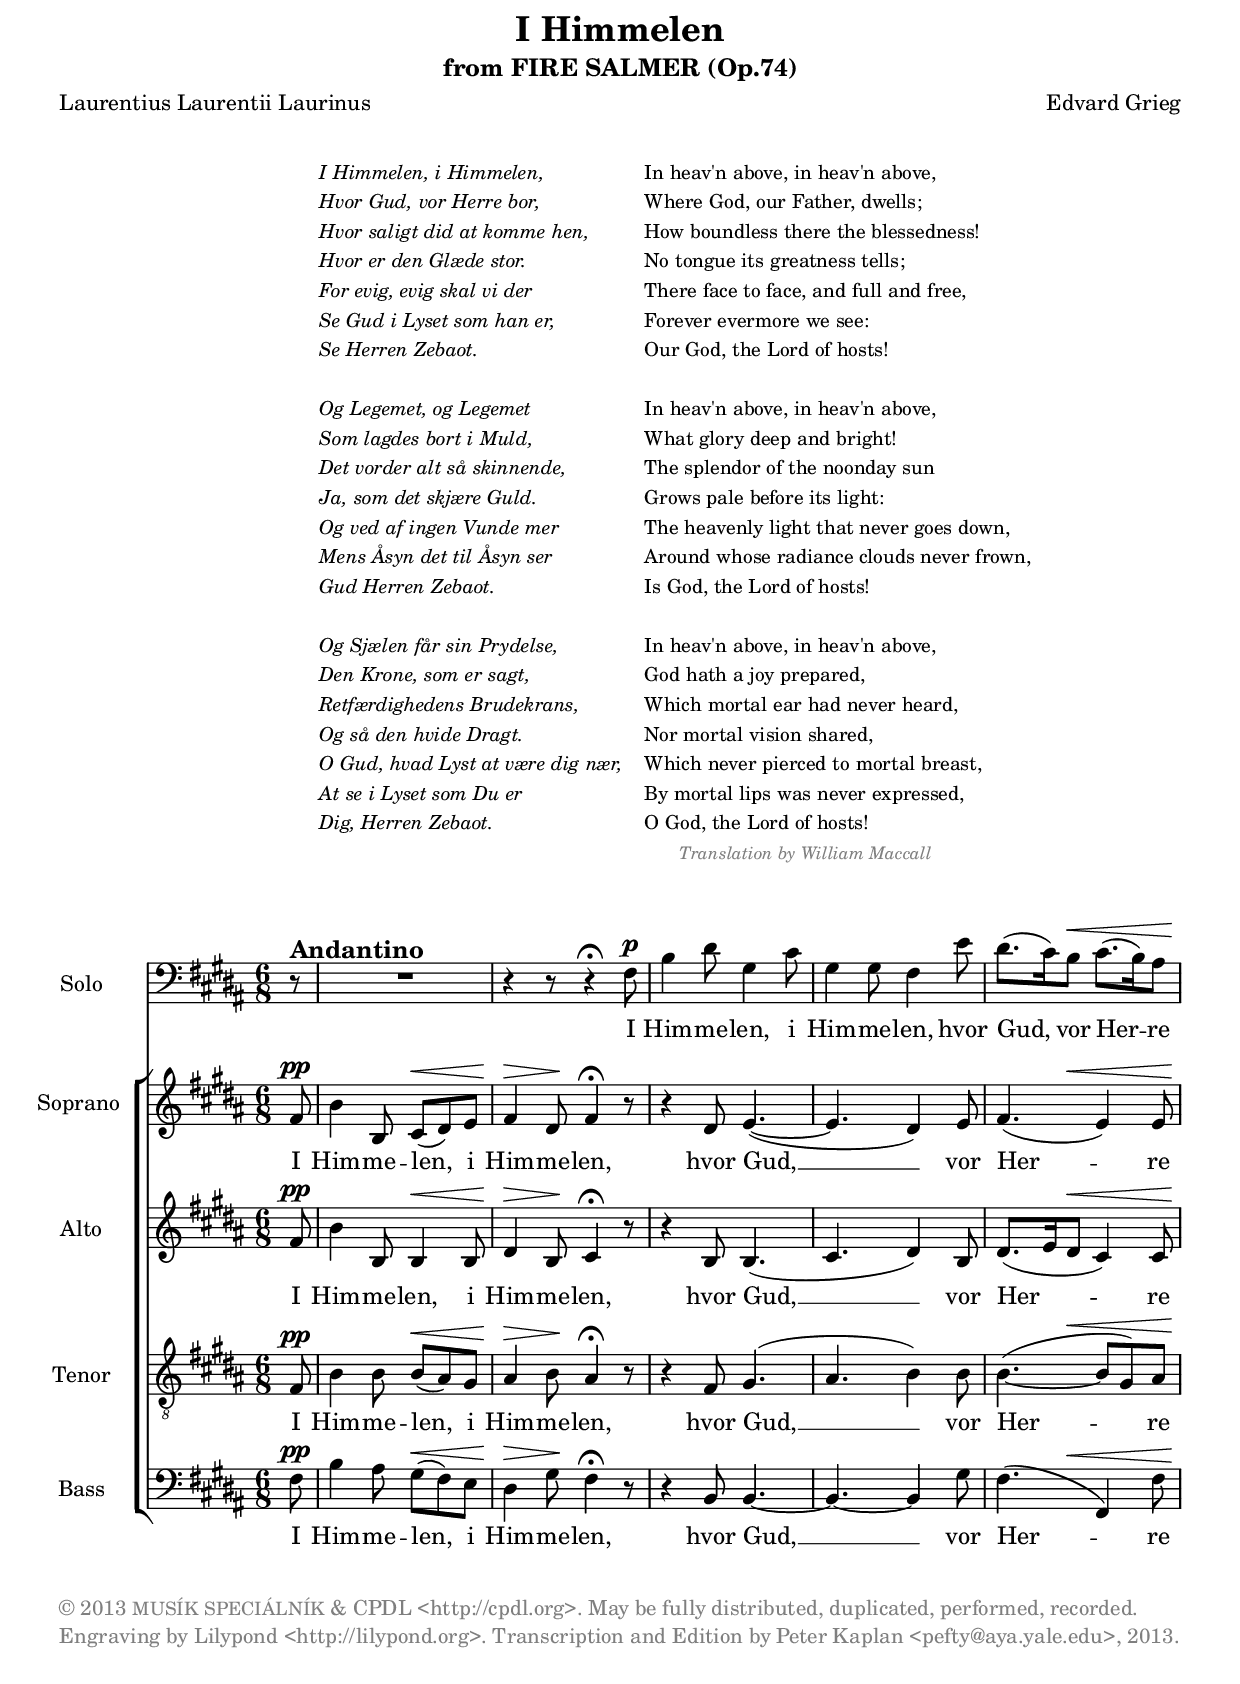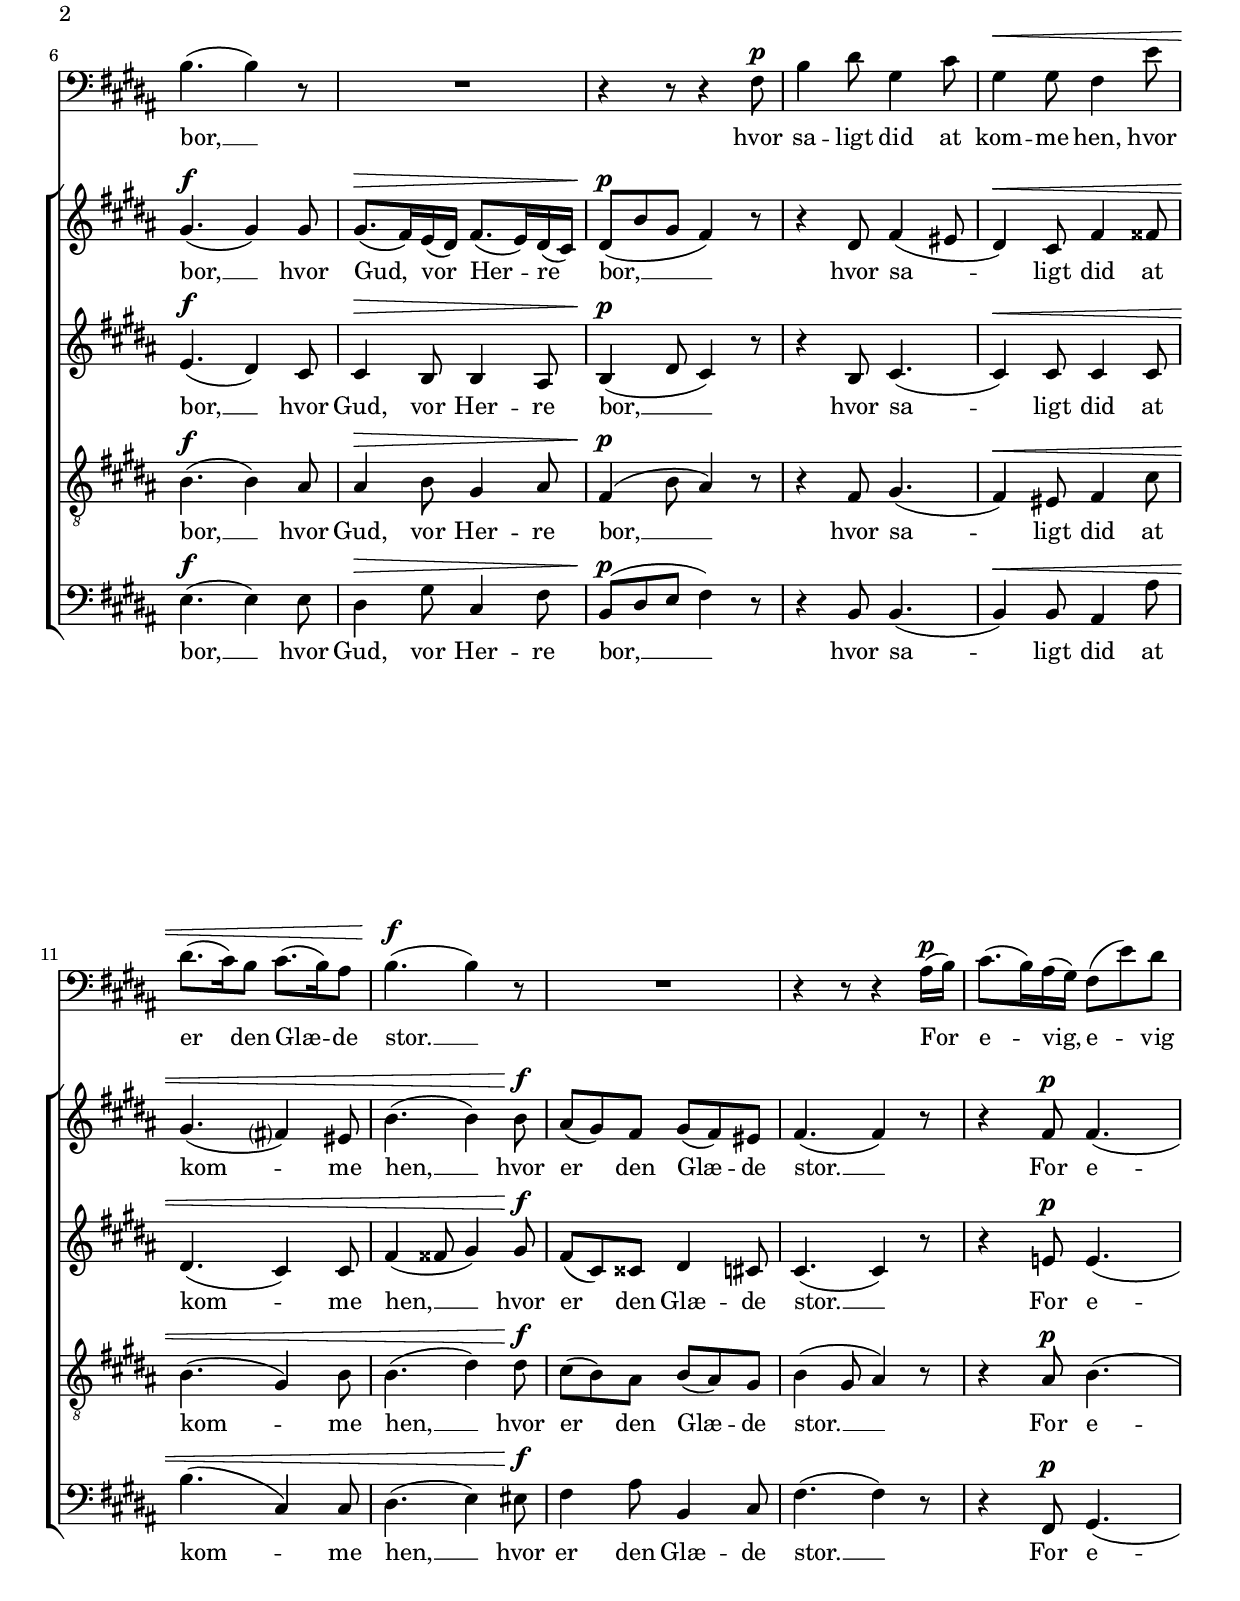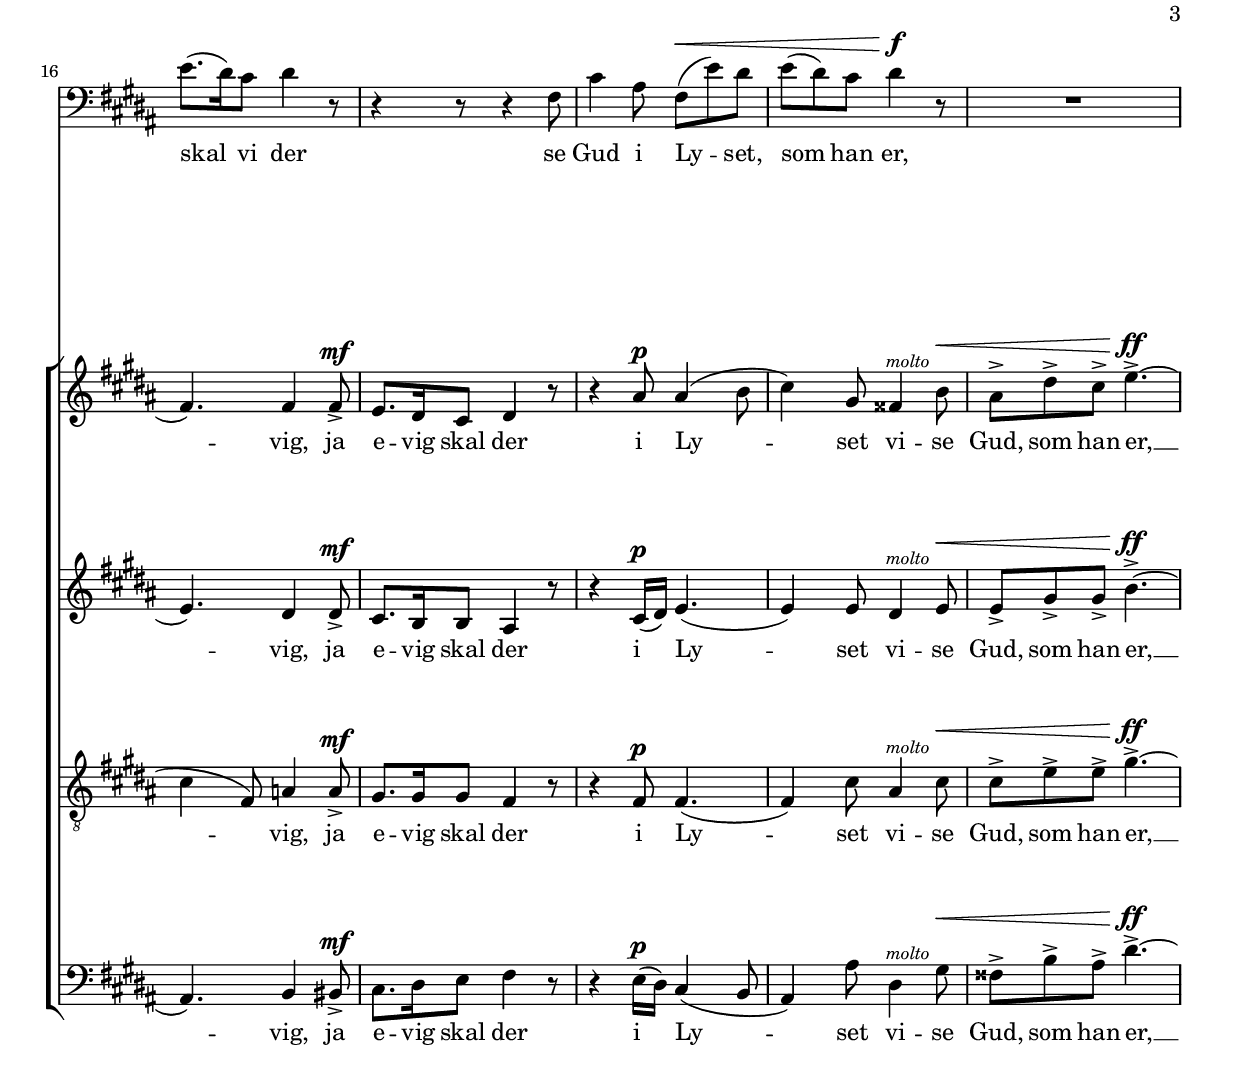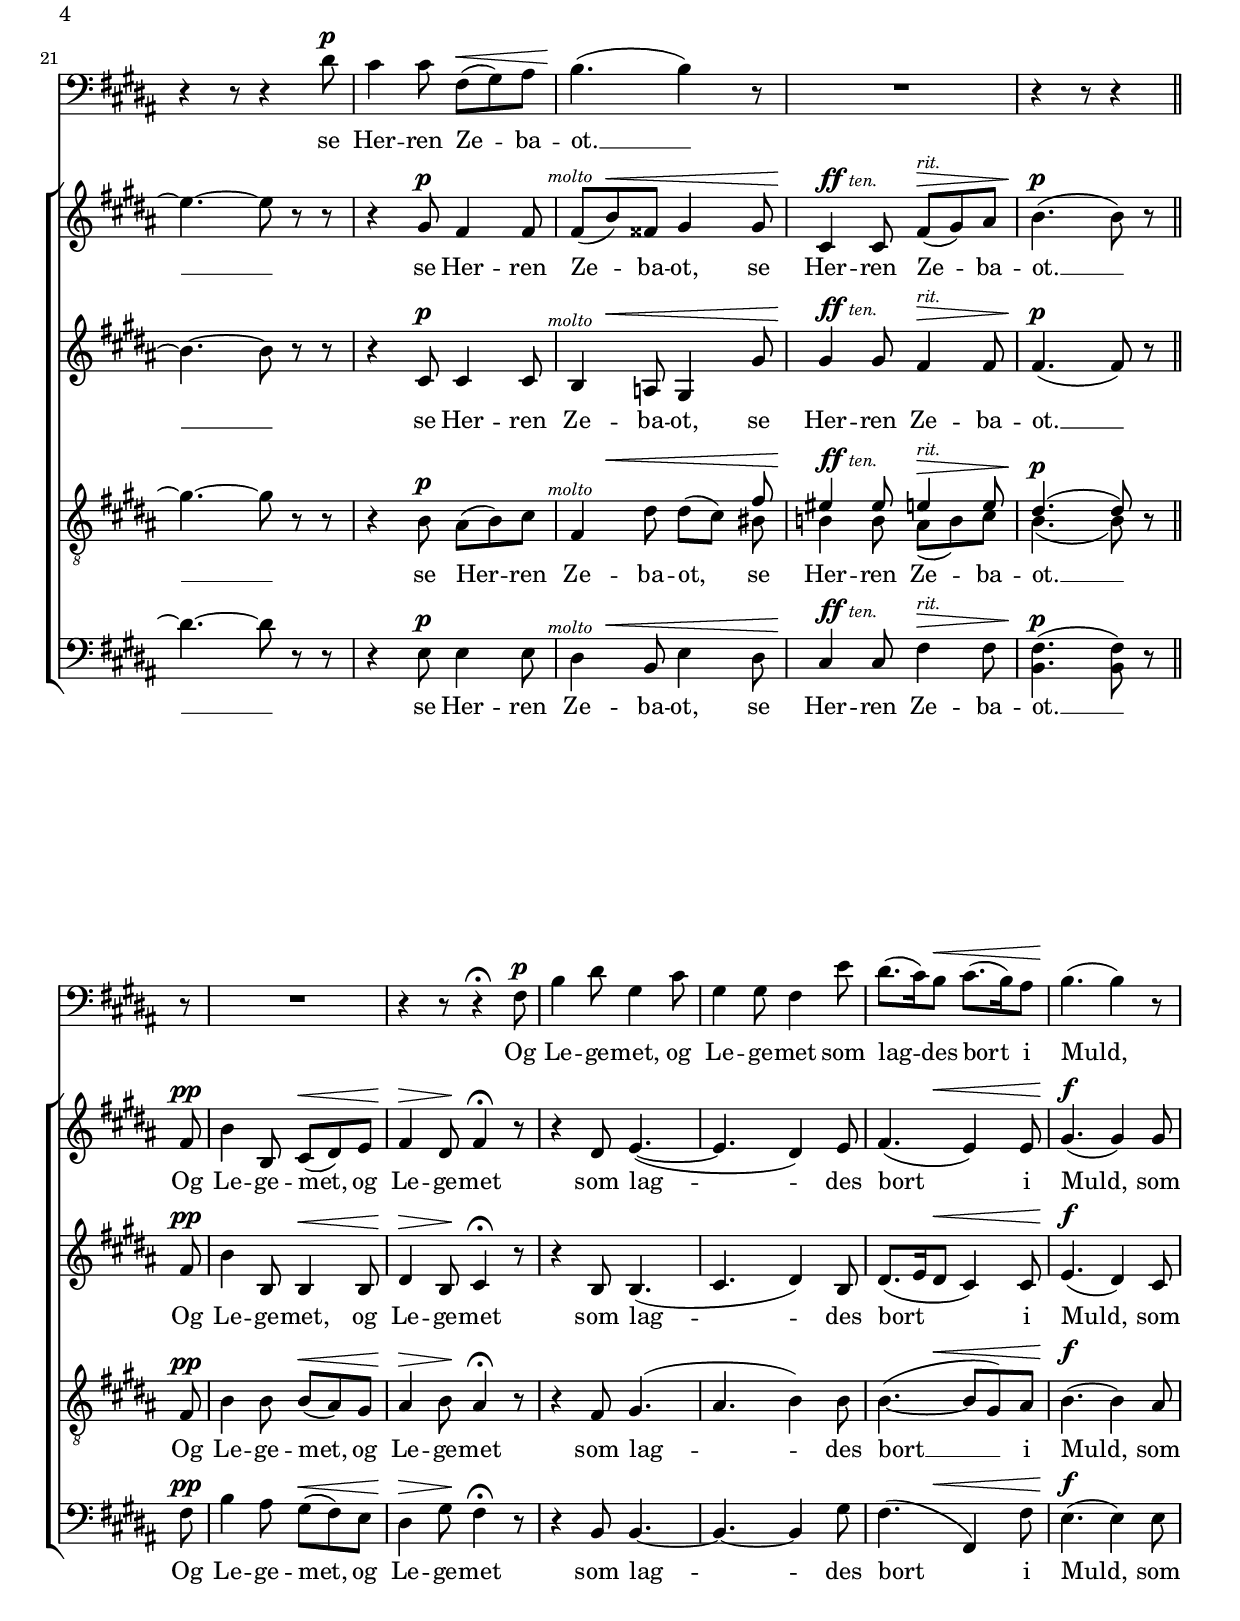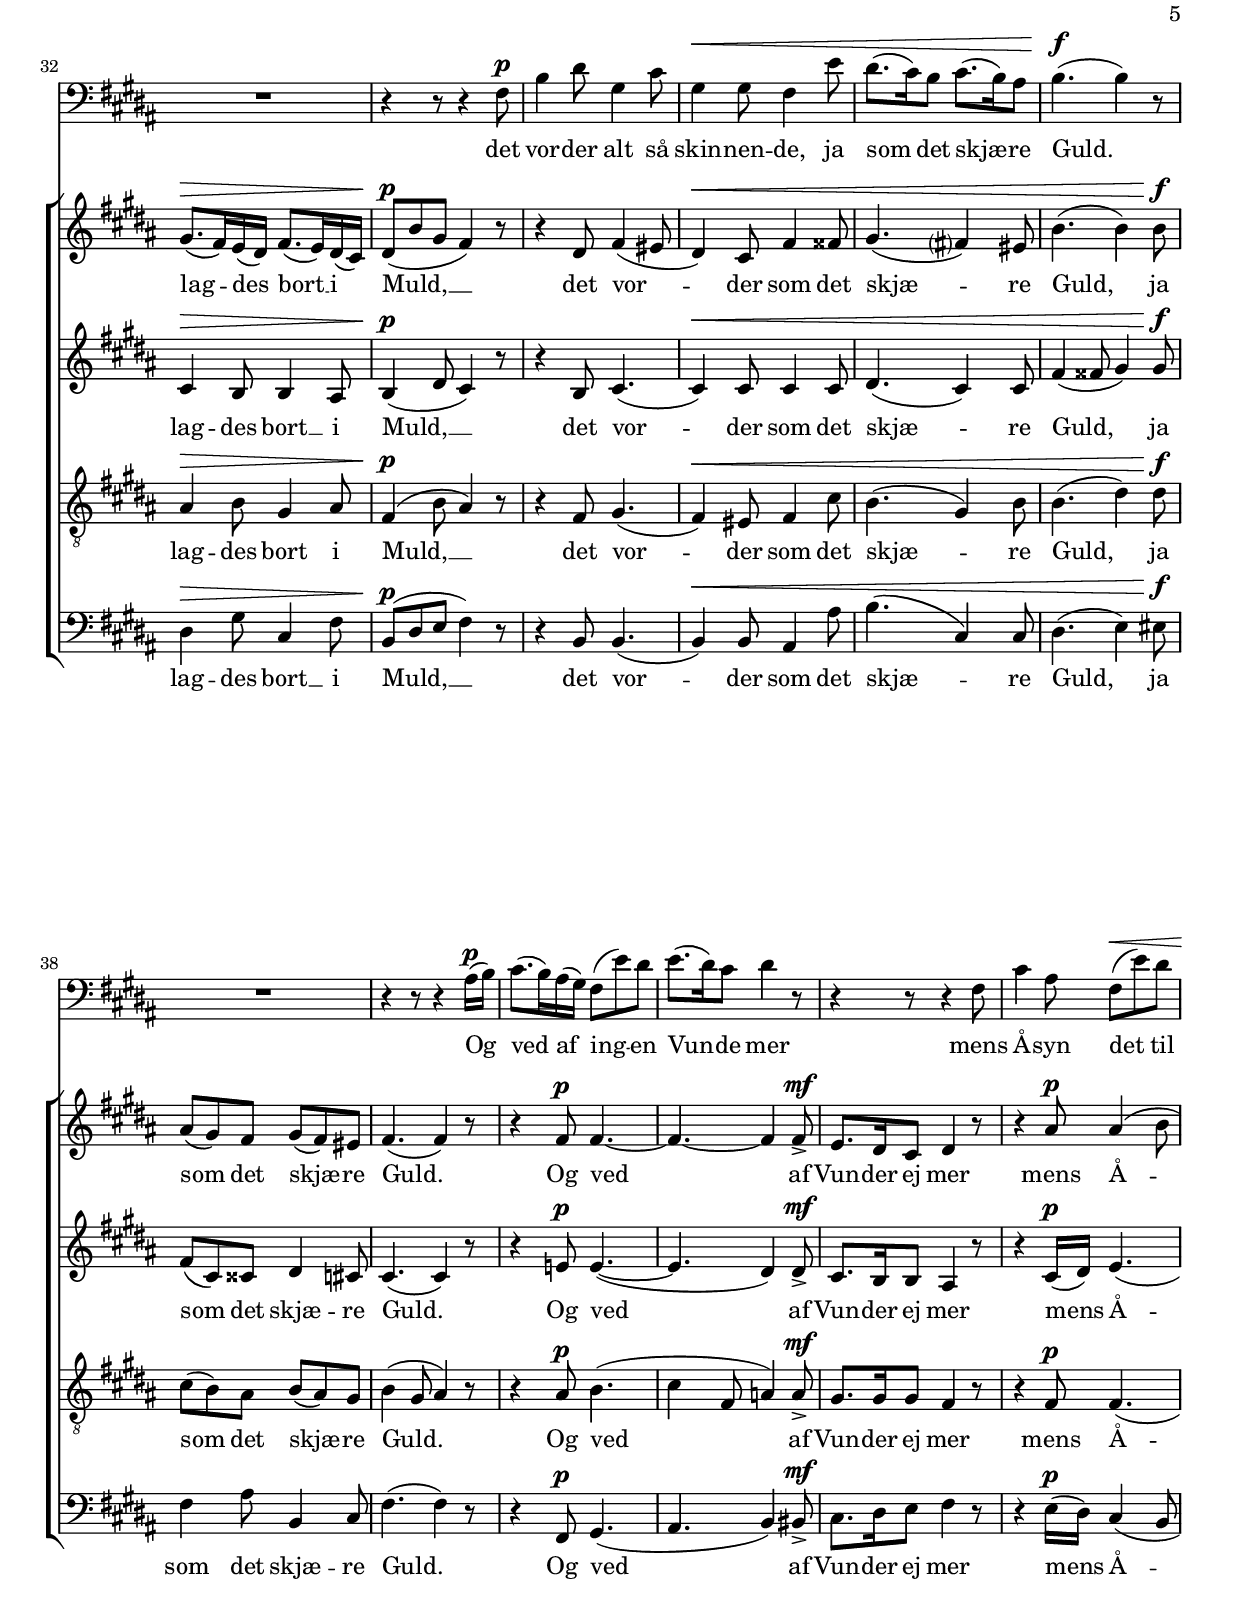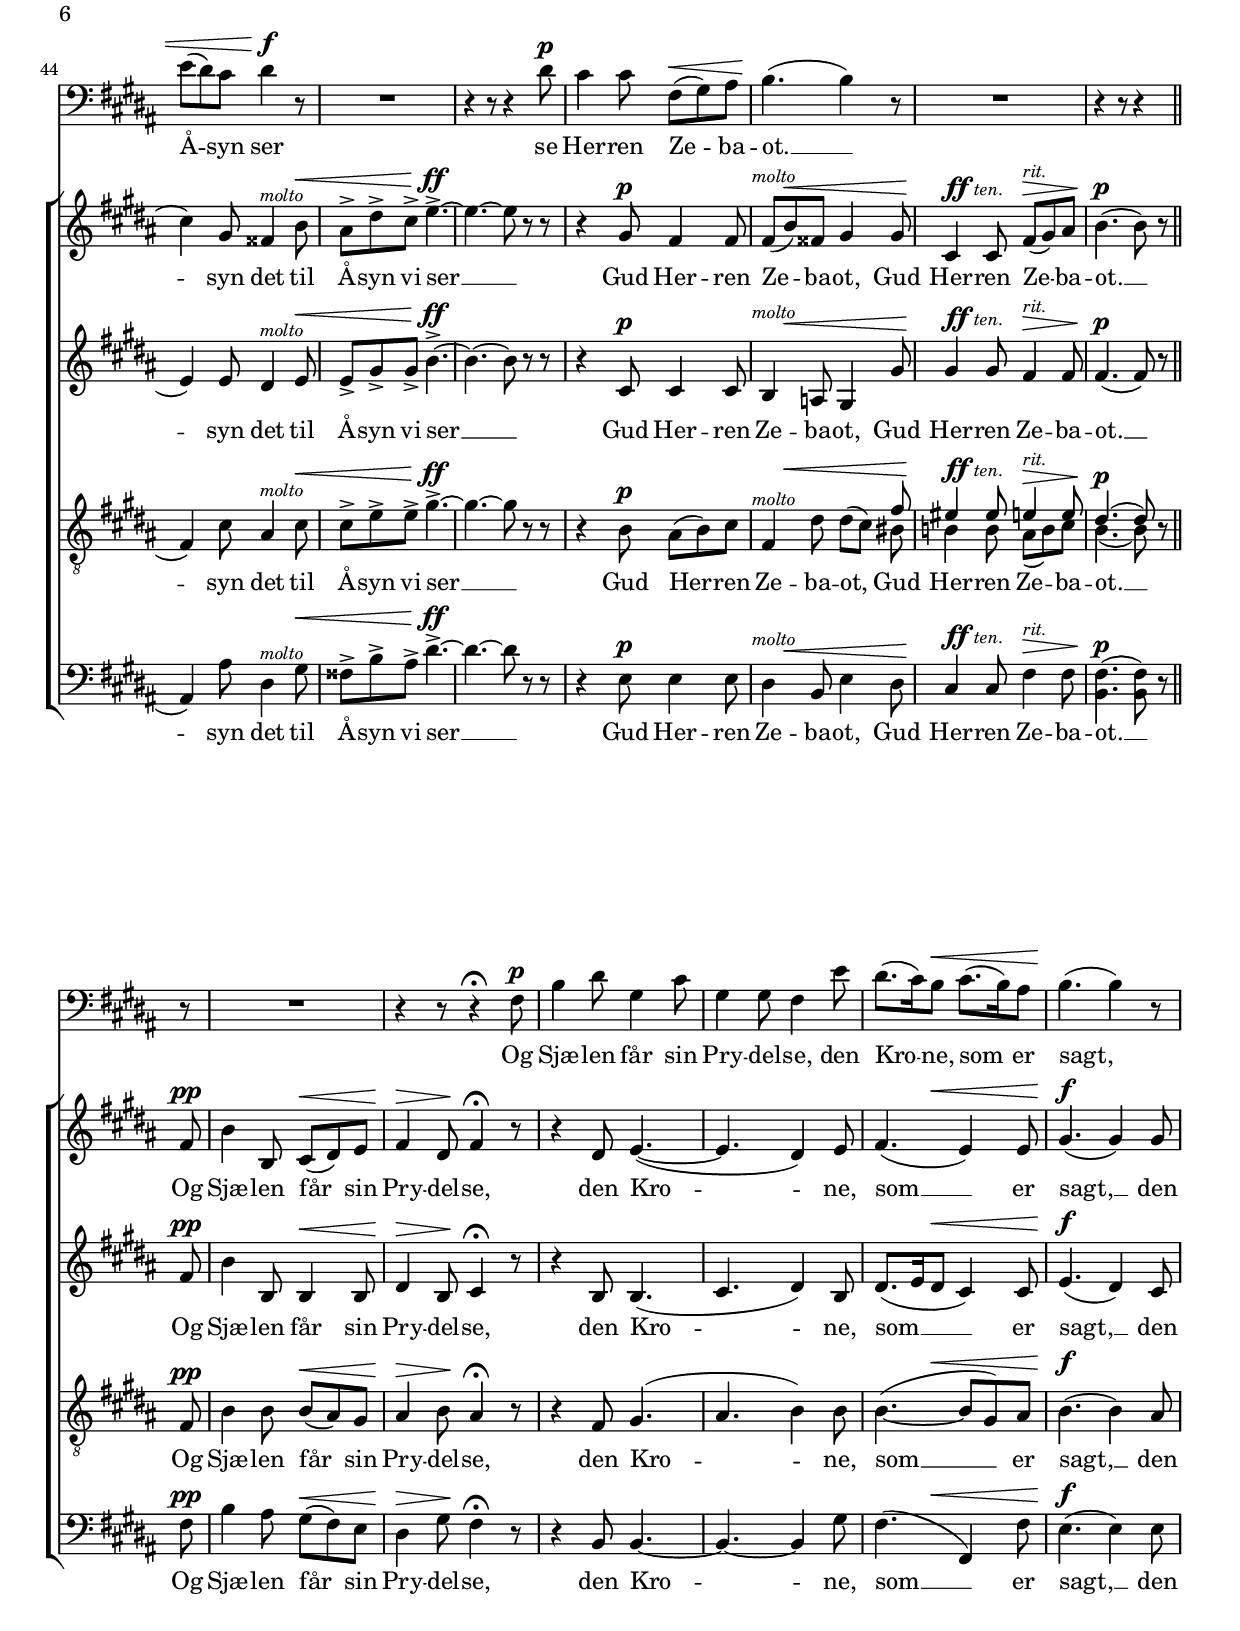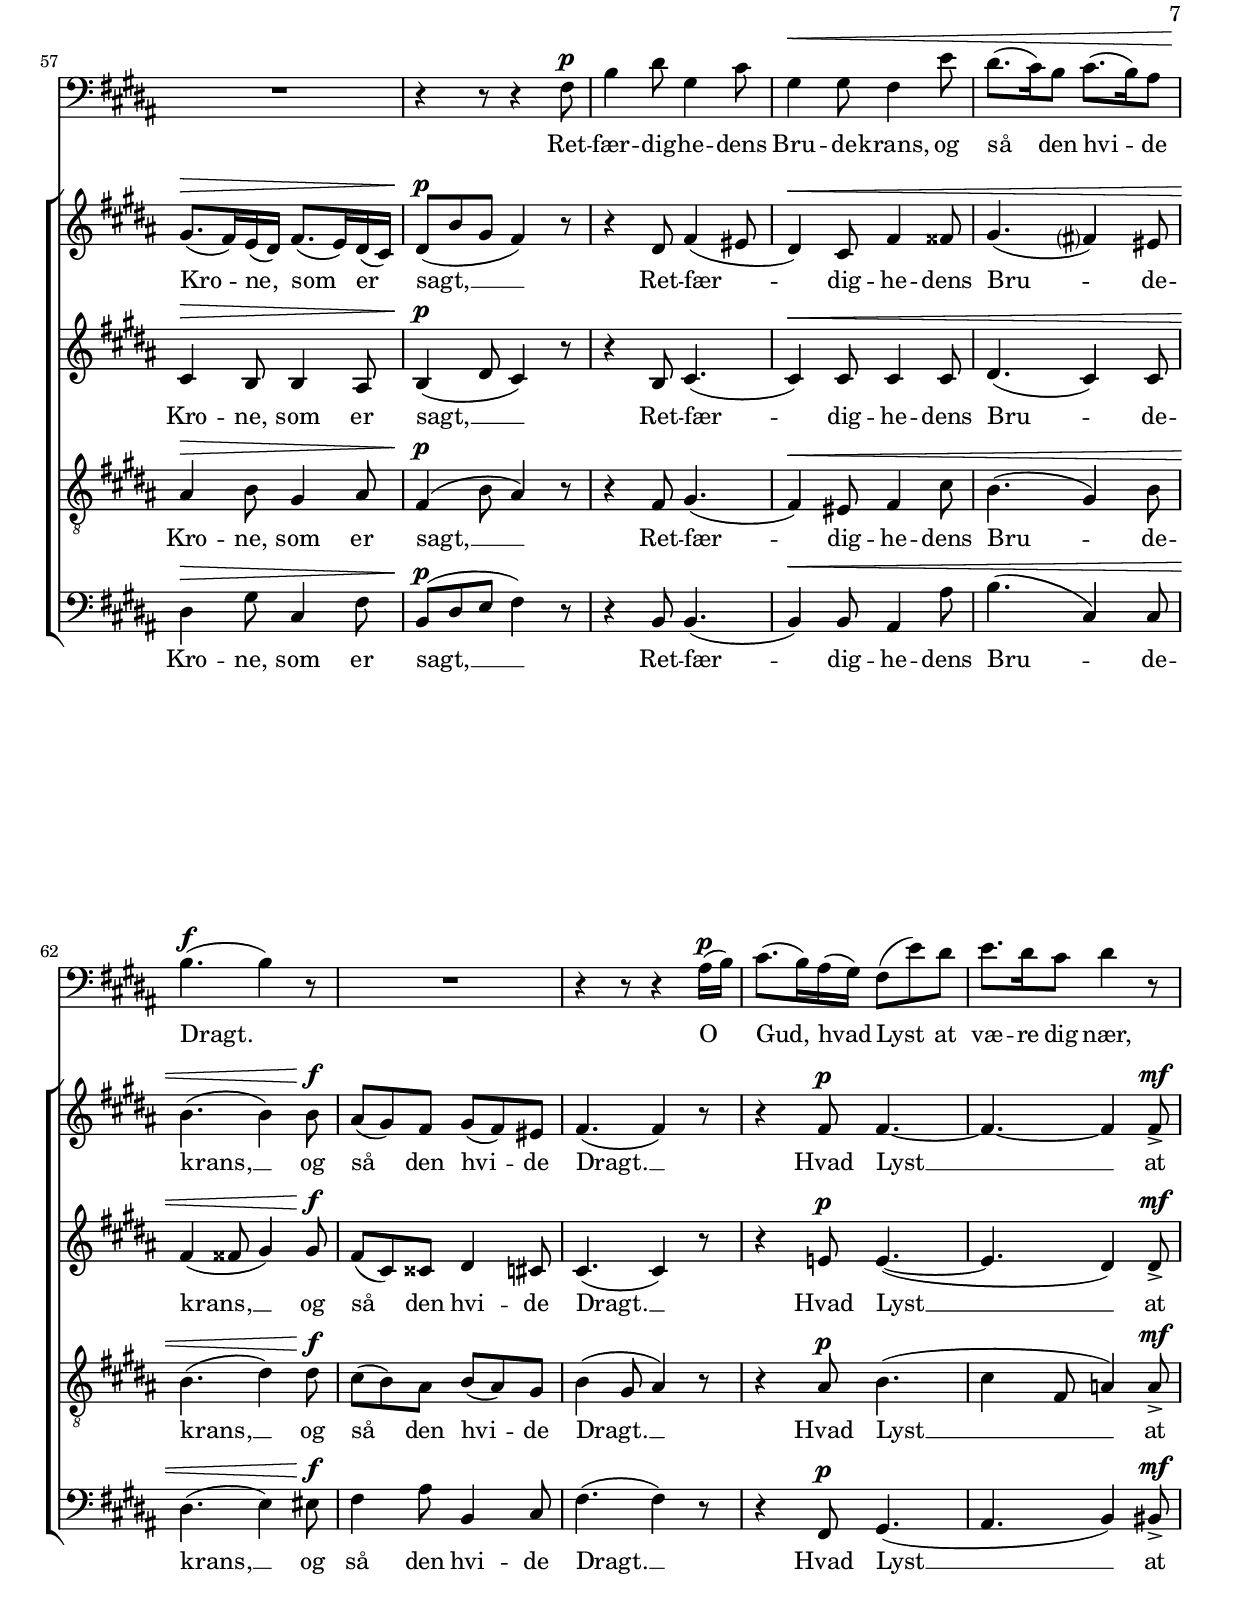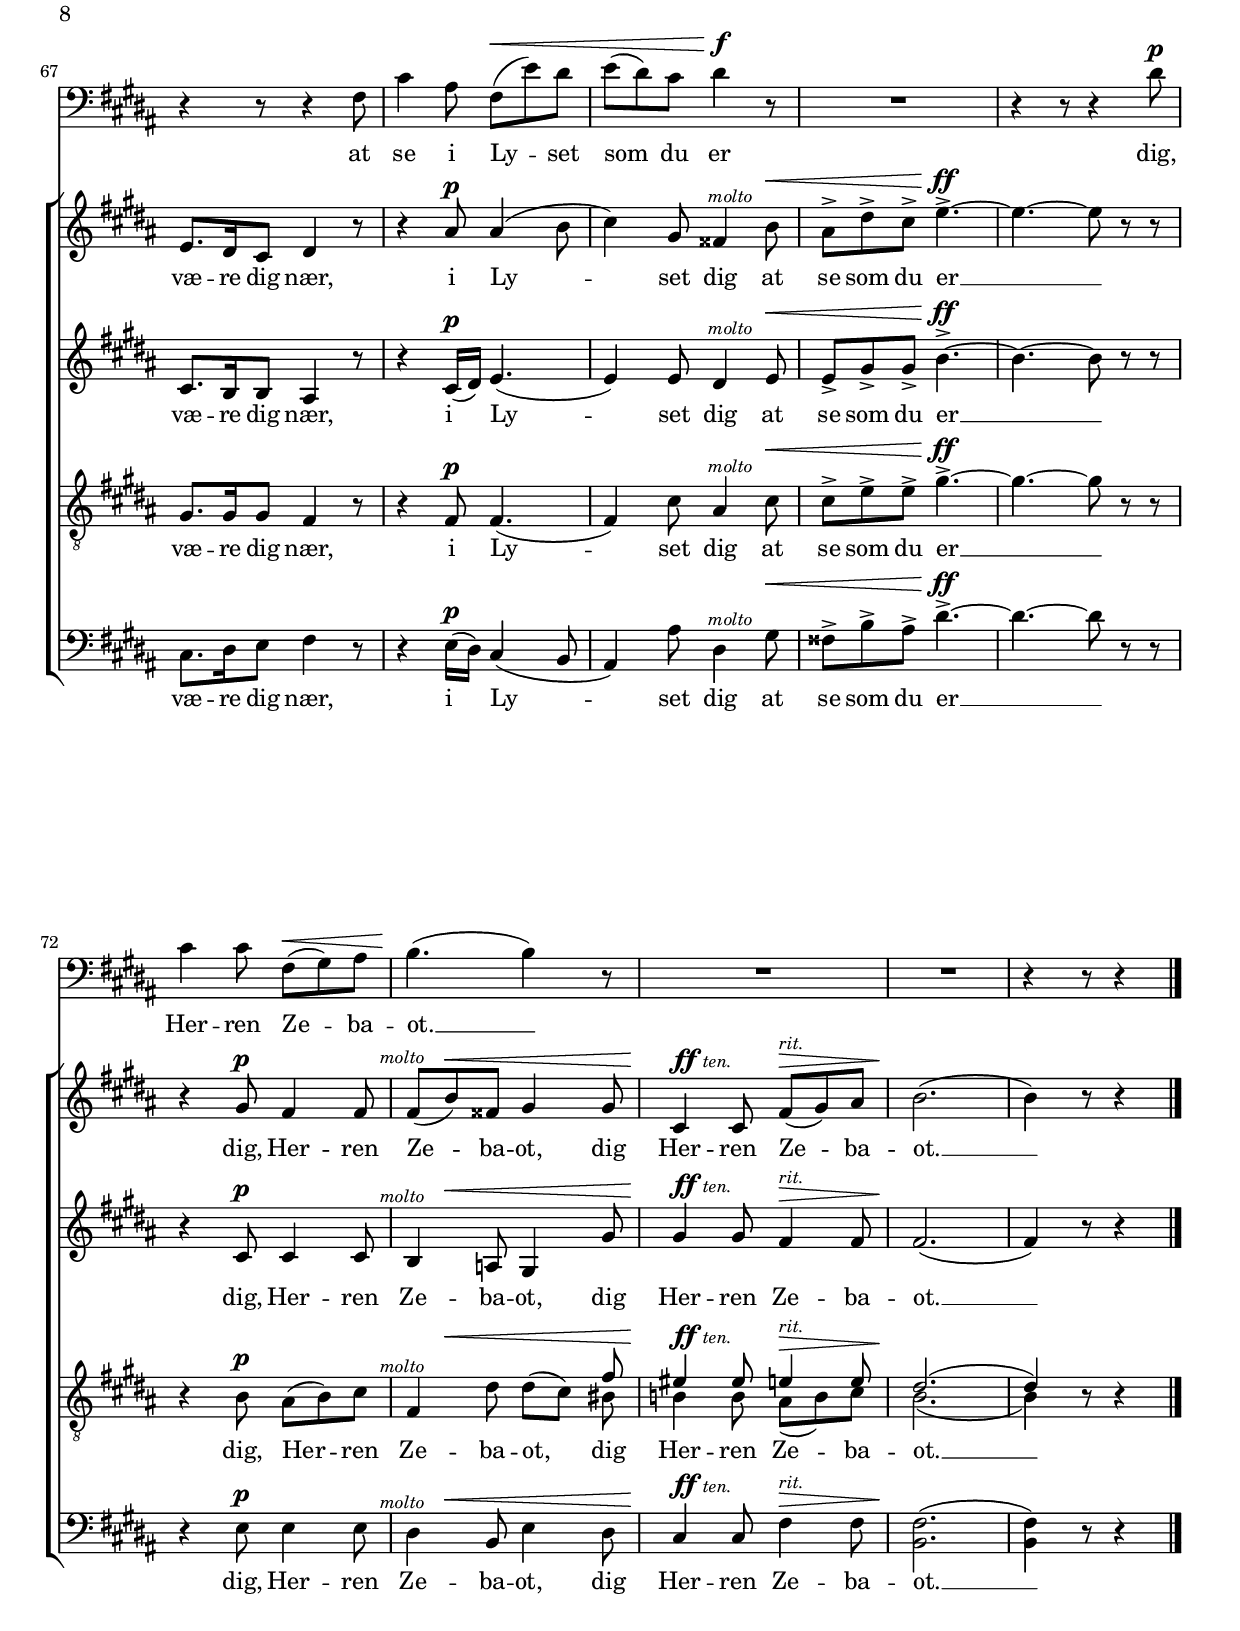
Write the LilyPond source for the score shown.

     \version "2.10.10"

  phrasingSlurDashed = {
    \override PhrasingSlur #'dash-period = #0.75
    \override PhrasingSlur #'dash-fraction = #0.4
  }

	
\paper {
  	after-title-space = #0.1 % default: 5\mm
	between-system-padding = #0.1 % default: 4\mm
%	between-system-space = #0.1 % default: 20\mm
  bottom-margin = 1.8\cm
  top-margin = 0.1\cm
  systemSeparatorMarkup = ""
   ragged-bottom=##f
% ragged-last-bottom=##f
  top-margin = 0.1\cm
%   system-count = #18
   page-count = #8
	 oddFooterMarkup = \markup \abs-fontsize #10 \with-color #grey {
		\on-the-fly #first-page { \column { 
              \line { }
              \line { }
	      \line {© 2013 \smaller MUSÍK \smaller SPECIÁLNÍK & CPDL <http://cpdl.org>. May be fully distributed, duplicated, performed, recorded.}
              \line {Engraving by Lilypond <http://lilypond.org>. Transcription and Edition by Peter Kaplan <pefty@aya.yale.edu>, 2013.}

                                               }
                                     }
				   }    
 }

Global = {
	\once \override Score.RehearsalMark #'minimum-Y-extent = #'( -2 . 0 )
	% prepare dynamic signs to take fewest space and move around easily:
	\override DynamicText #'Y-extent = #'( 0 . 0 )
}	

% set staff height to the exact amount in pt:
#(set-global-staff-size 19)



\header {
    title = "I Himmelen"
    subtitle = "from FIRE SALMER (Op.74)"
    composer = "Edvard Grieg"
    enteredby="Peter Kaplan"
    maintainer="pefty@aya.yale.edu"
    poet="Laurentius Laurentii Laurinus"
}

solomus = {   

\phrasingSlurDashed  
% \tempo 4=88
\partial 8 r8^\markup {  \bold \large  Andantino  }
R2. 
r4 r8 r4\fermata fis8^\p
b4 dis'8 gis4 cis'8
gis4 gis8 fis4 e'8
dis'8.( cis'16) b8^\< cis'8.( b16) ais8
b4.\!( b4) r8
R2.
r4 r8 r4 fis8^\p
b4 dis'8 gis4 cis'8
gis4^\< gis8 fis4 e'8
dis'8.( cis'16) b8 cis'8.( b16) ais8
b4.^\f( b4) r8
R2.
r4 r8 r4 ais16^\p( b)
cis'8. ( b16) ais( gis) fis8( e') dis'
e'8.( dis'16) cis'8 dis'4 r8
r4 r8 r4 fis8
cis'4 ais8 fis^\<( e') dis'
e'8( dis') cis' dis'4^\f r8
R2.
r4 r8 r4 dis'8^\p
cis'4 cis'8 fis^\<( gis) ais
b4.\!( b4) r8
R2.
r4 r8 r4 


r8


R2. 
r4 r8 r4\fermata fis8^\p
b4 dis'8 gis4 cis'8
gis4 gis8 fis4 e'8
dis'8.( cis'16) b8^\< cis'8.( b16) ais8
b4.\!( b4) r8
R2.
r4 r8 r4 fis8^\p
b4 dis'8 gis4 cis'8
gis4^\< gis8 fis4 e'8
dis'8.( cis'16) b8 cis'8.( b16) ais8
b4.^\f( b4) r8
R2.
r4 r8 r4 ais16^\p( b)
cis'8. ( b16) ais( gis) fis8( e') dis'
e'8.( dis'16) cis'8 dis'4 r8
r4 r8 r4 fis8
cis'4 ais8 fis^\<( e') dis'
e'8( dis') cis' dis'4^\f r8
R2.
r4 r8 r4 dis'8^\p
cis'4 cis'8 fis^\<( gis) ais
b4.\!( b4) r8
R2.
r4 r8 r4


r8


R2. 
r4 r8 r4\fermata fis8^\p
b4 dis'8 gis4 cis'8
gis4 gis8 fis4 e'8
dis'8.( cis'16) b8^\< cis'8.( b16) ais8
b4.\!( b4) r8
R2.
r4 r8 r4 fis8^\p
b4 dis'8 gis4 cis'8
gis4^\< gis8 fis4 e'8
dis'8.( cis'16) b8 cis'8.( b16) ais8
b4.^\f( b4) r8
R2.
r4 r8 r4 ais16^\p( b)
cis'8. ( b16) ais( gis) fis8( e') dis'
e'8. dis'16 cis'8 dis'4 r8
r4 r8 r4 fis8
cis'4 ais8 fis^\<( e') dis'
e'8( dis') cis' dis'4^\f r8
R2.
r4 r8 r4 dis'8^\p
cis'4 cis'8 fis^\<( gis) ais
b4.\!( b4) r8
R2.
R2.
r4 r8 r4
}




sopmus = {   
\phrasingSlurDashed      

\partial 8
fis'8^\pp
b'4 b8 cis'^\<( dis') e'
fis'4^\> dis'8\! fis'4\fermata r8
r4 dis'8 e'4.(~
e'4. dis'4) e'8
<< {fis'4.( e'4) e'8 s2.} {s4 s8^\< s4. \pageBreak
gis'4.^\f( gis'4) gis'8 } >>
gis'8.^\>( fis'16) e'( dis') fis'8.( e'16) dis'( cis')
dis'8^\p( b' gis' fis'4) r8
r4 dis'8 fis'4( eis'8
dis'4^\<) cis'8 fis'4 fisis'8
gis'4.( fis'?4) eis'8
b'4.( b'4) b'8^\f
ais'8( gis') fis' gis'( fis') eis'
fis'4.( fis'4) r8
r4 fis'8^\p fis'4.(
fis'4.) fis'4 fis'8^\mf_>
e'8. dis'16 cis'8 dis'4 r8
r4 ais'8^\markup{ \vspace#+1.5 \dynamic p} ais'4( b'8
cis''4) gis'8^\markup{ \hspace#+3.5 \vspace#-0.5  \tiny \italic molto}  fisis'4
b'8^\<
ais'8^> dis''^> cis''^> e''4.^\ff^>~
e''4.~ e''8) r r
r4 gis'8^\p fis'4 fis'8^\markup{ \hspace#+2.1 \vspace#-0.15  \tiny \italic molto }
fis'8( b'^\<) fisis' gis'4 gis'8
cis'4\!^\markup{ \vspace#+2.5 \italic \line {\dynamic ff \tiny ten.}} cis'8 fis'^\>^\markup{ \vspace#-0.2  \tiny \italic rit.}( gis') ais'
b'4.^\p( b'8) r
\bar "||"
\break

fis'8^\pp
b'4 b8 cis'^\<( dis') e'
fis'4^\> dis'8\! fis'4\fermata r8
r4 dis'8 e'4.(~
e'4. dis'4) e'8
<< {fis'4.( e'4) e'8 s2.} {s4 s8^\< s4.
gis'4.^\f( gis'4) gis'8 } >>
gis'8.^\>( fis'16) e'( dis') fis'8.( e'16) dis'( cis')
dis'8^\p( b' gis' fis'4) r8
r4 dis'8 fis'4( eis'8
dis'4^\<) cis'8 fis'4 fisis'8
gis'4.( fis'?4) eis'8
b'4.( b'4) b'8^\f
ais'8( gis') fis' gis'( fis') eis'
fis'4.( fis'4) r8
r4 fis'8^\p fis'4.~
fis'4.~fis'4 fis'8^\mf_>
e'8. dis'16 cis'8 dis'4 r8
r4 ais'8^\markup{ \vspace#+1.5 \dynamic p} ais'4( b'8
cis''4) gis'8^\markup{ \hspace#+3.5 \vspace#-0.5  \tiny \italic molto}  fisis'4
b'8^\<
ais'8^> dis''^> cis''^> e''4.^\ff^>~
e''4.~ e''8) r r
r4 gis'8^\p fis'4 fis'8^\markup{ \hspace#+2.1 \vspace#-0.15  \tiny \italic molto }
fis'8( b'^\<) fisis' gis'4 gis'8
cis'4\!^\markup{ \vspace#+2.5 \italic \line {\dynamic ff \tiny ten.}} cis'8 fis'^\>^\markup{ \vspace#-0.2  \tiny \italic rit.}( gis') ais'
b'4.^\p( b'8) r
\bar "||"
\break

fis'8^\pp
b'4 b8 cis'^\<( dis') e'
fis'4^\> dis'8\! fis'4\fermata r8
r4 dis'8 e'4.(~
e'4. dis'4) e'8
<< {fis'4.( e'4) e'8 s2.} {s4 s8^\< s4.
gis'4.^\f( gis'4) gis'8 } >>
gis'8.^\>( fis'16) e'( dis') fis'8.( e'16) dis'( cis')
dis'8^\p( b' gis' fis'4) r8
r4 dis'8 fis'4( eis'8
dis'4^\<) cis'8 fis'4 fisis'8
gis'4.( fis'?4) eis'8
b'4.( b'4) b'8^\f
ais'8( gis') fis' gis'( fis') eis'
fis'4.( fis'4) r8
r4 fis'8^\p fis'4.~
fis'4.~fis'4 fis'8^\mf_>
e'8. dis'16 cis'8 dis'4 r8
r4 ais'8^\markup{ \vspace#+1.5 \dynamic p} ais'4( b'8
cis''4) gis'8^\markup{ \hspace#+3.5 \vspace#-0.5  \tiny \italic molto}  fisis'4
b'8^\<
ais'8^> dis''^> cis''^> e''4.^\ff^>~
e''4.~ e''8) r r
r4 gis'8^\p fis'4 fis'8^\markup{ \hspace#+2.1 \vspace#-0.15  \tiny \italic molto }
fis'8( b'^\<) fisis' gis'4 gis'8
cis'4\!^\markup{ \vspace#+2.5 \italic \line {\dynamic ff \tiny ten.}} cis'8 fis'^\>^\markup{ \vspace#-0.2  \tiny \italic rit.}^\>( gis') ais'
b'2.\!( b'4) r8 r4
\bar "|."
}

altmus = {   
\phrasingSlurDashed      
\partial 8
fis'8^\pp
b'4 b8 b4^\< b8
dis'4^\> b8\! cis'4\fermata r8
r4 b8 b4.(
cis'4. dis'4) b8
dis'8.( e'16 dis'8^\< cis'4) cis'8
e'4.^\f( dis'4) cis'8
cis'4^\> b8 b4 ais8
b4^\p( dis'8 cis'4) r8
r4 b8 cis'4.(
cis'4^\<) cis'8 cis'4 cis'8
dis'4.( cis'4) cis'8
fis'4( fisis'8 gis'4) gis'8^\f
fis'8( cis') cisis' dis'4 cis'8
cis'4.( cis'4) r8 
r4 e'!8^\p e'4.(
e'4.) dis'4 dis'8^\mf_>
cis'8. b16 b8 ais4 r8
r4 cis'16^\p( dis') e'4.(
e'4) e'8^\markup{ \hspace#+3.5 \vspace#-0.7  \tiny \italic molto} dis'4 e'8^\<
e'8_> gis'_> gis'_> b'4.^>^\ff~
b'4.~b'8 r r
r4 cis'8^\p cis'4 cis'8^\markup{ \hspace#+2.1 \vspace#-0.3 \tiny \italic molto} 
<<{ b4 a8 gis4 gis'8
s4} {s8 s^\< s s s s 
gis'4\!^\markup{ \vspace#+1.5 \italic \line {\dynamic ff \tiny ten.}}}>> gis'8 fis'4^\>^\markup{ \vspace#-0.2  \tiny \italic rit.} fis'8
fis'4.^\p( fis'8) r

fis'8^\pp
b'4 b8 b4^\< b8
dis'4^\> b8\! cis'4\fermata r8
r4 b8 b4.(
cis'4. dis'4) b8
dis'8.( e'16 dis'8^\< cis'4) cis'8
e'4.^\f( dis'4) cis'8
cis'4^\> b8 b4 ais8
b4^\p( dis'8 cis'4) r8
r4 b8 cis'4.(
cis'4^\<) cis'8 cis'4 cis'8
dis'4.( cis'4) cis'8
fis'4( fisis'8 gis'4) gis'8^\f
fis'8( cis') cisis' dis'4 cis'8
cis'4.( cis'4) r8 
r4 e'!8^\p e'4.(~
e'4. dis'4) dis'8^\mf_>
cis'8. b16 b8 ais4 r8
r4 cis'16^\p( dis') e'4.(
e'4) e'8^\markup{ \hspace#+3.5 \vspace#-0.7  \tiny \italic molto} dis'4 e'8^\<
e'8_> gis'_> gis'_> b'4.^>^\ff~
b'4.~b'8 r r
r4 cis'8^\p cis'4 cis'8^\markup{ \hspace#+2.1 \vspace#-0.3  \tiny \italic molto} 
<<{ b4 a8 gis4 gis'8
s4} {s8 s^\< s s s s 
gis'4\!^\markup{ \vspace#+1.5 \italic \line {\dynamic ff \tiny ten.}}}>> gis'8 fis'4^\>^\markup{ \vspace#-0.2  \tiny \italic rit.} fis'8
fis'4.^\p( fis'8) r


fis'8^\pp
b'4 b8 b4^\< b8
dis'4^\> b8\! cis'4\fermata r8
r4 b8 b4.(
cis'4. dis'4) b8
dis'8.( e'16 dis'8^\< cis'4) cis'8
e'4.^\f( dis'4) cis'8
cis'4^\> b8 b4 ais8
b4^\p( dis'8 cis'4) r8
r4 b8 cis'4.(
cis'4^\<) cis'8 cis'4 cis'8
dis'4.( cis'4) cis'8
fis'4( fisis'8 gis'4) gis'8^\f
fis'8( cis') cisis' dis'4 cis'8
cis'4.( cis'4) r8 
r4 e'!8^\p e'4.(~
e'4. dis'4) dis'8^\mf_>
cis'8. b16 b8 ais4 r8
r4 cis'16^\p( dis') e'4.(
e'4) e'8^\markup{ \hspace#+3.5 \vspace#-0.7  \tiny \italic molto} dis'4 e'8^\<
e'8_> gis'_> gis'_> b'4.^>^\ff~
b'4.~b'8 r r
r4 cis'8^\p cis'4 cis'8^\markup{ \hspace#+2.1 \vspace#-0.3  \tiny \italic molto} 
<<{ b4 a8 gis4 gis'8
s4} {s8 s^\< s s s s 
gis'4\!^\markup{ \vspace#+1.5 \italic \line {\dynamic ff \tiny ten.}}}>> gis'8 fis'4^\>^\markup{ \vspace#-0.2  \tiny \italic rit.}^\> fis'8
fis'2.\!( 
fis'4) r8 r4

}


tenmus = 
{
\new Voice = "tenmelody" {
\partial 8
fis8^\pp
b4 b8 b^\<( ais) gis
ais4^\> b8\! ais4\fermata r8
r4 fis8 gis4.(
ais4. b4) b8
<<{b4.(~b8 gis) ais
b4.( b4) ais8}
{s4 s8^\< s4. 
s2.^\f }>>
ais4^\> b8 gis4 ais8
fis4^\p( b8 ais4) r8
r4 fis8 gis4.( 
fis4^\<) eis8 fis4 cis'8
b4.( gis4) b8
b4.( dis'4) dis'8^\f
cis'8( b) ais b( ais) gis
b4( gis8 ais4) r8
r4 ais8^\p b4.(
cis'4 fis8) a4 a8^\mf_>
gis8. gis16 gis8 fis4 r8
r4 fis8^\p fis4.(
fis4) cis'8^\markup{ \hspace#+3.5 \vspace#-0.7  \tiny \italic molto} ais4 cis'8^\<
cis'8^> e'^> e'^> gis'4.^>^\ff~
gis'4.~gis'8 r r
r4 b8^\p ais( b) cis'^\markup{ \hspace#+2.1 \vspace#-1.12  \tiny \italic molto}
<< { \voiceOne fis4 \stemDown dis'8 dis'[( cis')] \stemUp fis'
eis'4  eis'8 e'4 e'8 
dis'4.( dis'8) }
\new Voice { \voiceTwo s8 s^\< s s s bis8
b!4\!^\markup{ \vspace#+2 \italic \line {\dynamic ff \tiny ten.}} b8 ais^\>^\markup{ \vspace#-0.2  \tiny \italic rit.}( b) cis'
b4.^\p( b8) }            >> 
\oneVoice
r8 

fis8^\pp
b4 b8 b^\<( ais) gis
ais4^\> b8\! ais4\fermata r8
r4 fis8 gis4.(
ais4. b4) b8
<<{b4.(~b8 gis) ais
b4.( b4) ais8}
{s4 s8^\< s4. 
s2.^\f }>>
ais4^\> b8 gis4 ais8
fis4^\p( b8 ais4) r8
r4 fis8 gis4.( 
fis4^\<) eis8 fis4 cis'8
b4.( gis4) b8
b4.( dis'4) dis'8^\f
cis'8( b) ais b( ais) gis
b4( gis8 ais4) r8
r4 ais8^\p b4.(
cis'4 fis8 a4) a8^\mf_>
gis8. gis16 gis8 fis4 r8
r4 fis8^\p fis4.(
fis4) cis'8^\markup{ \hspace#+3.5 \vspace#-0.7  \tiny \italic molto} ais4 cis'8^\<
cis'8^> e'^> e'^> gis'4.^>^\ff~
gis'4.~gis'8 r r
r4 b8^\p ais( b) cis'^\markup{ \hspace#+2.1 \vspace#-1.12 \tiny \italic molto}
<< { \voiceOne fis4 \stemDown dis'8 dis'[( cis')] \stemUp fis'
eis'4  eis'8 e'4 e'8 
dis'4.( dis'8) }
\new Voice { \voiceTwo s8 s^\< s s s bis8
b!4\!^\markup{ \vspace#+2 \italic \line {\dynamic ff \tiny ten.}} b8 ais^\>^\markup{ \vspace#-0.2  \tiny \italic rit.}( b) cis'
b4.^\p( b8) }            >> 
\oneVoice
r8 

fis8^\pp
b4 b8 b^\<( ais) gis
ais4^\> b8\! ais4\fermata r8
r4 fis8 gis4.(
ais4. b4) b8
<<{b4.(~b8 gis) ais
b4.( b4) ais8}
{s4 s8^\< s4. 
s2.^\f }>>
ais4^\> b8 gis4 ais8
fis4^\p( b8 ais4) r8
r4 fis8 gis4.( 
fis4^\<) eis8 fis4 cis'8
b4.( gis4) b8
b4.( dis'4) dis'8^\f
cis'8( b) ais b( ais) gis
b4( gis8 ais4) r8
r4 ais8^\p b4.(
cis'4 fis8 a4) a8^\mf_>
gis8. gis16 gis8 fis4 r8
r4 fis8^\p fis4.(
fis4) cis'8^\markup{ \hspace#+3.5 \vspace#-0.7  \tiny \italic molto} ais4 cis'8^\<
cis'8^> e'^> e'^> gis'4.^>^\ff~
gis'4.~gis'8 r r
r4 b8^\p ais( b) cis'^\markup{ \hspace#+2.1 \vspace#-1.12  \tiny \italic molto}
<< { \voiceOne fis4 \stemDown dis'8 dis'[( cis')] \stemUp fis'
eis'4  eis'8 e'4 e'8 
dis'2.( dis'4) }
\new Voice { \voiceTwo s8 s^\< s s s bis8
b!4\!^\markup{ \vspace#+1.4 \italic \line {\dynamic ff \tiny ten.}} b8 ais^\>^\markup{ \vspace#-0.2  \tiny \italic rit.}( b) cis'
b2.\!( b4) }            >> 
\oneVoice
r8 r4
 }
}

basmus = {
\partial 8
fis8^\pp
b4 ais8 gis^\<( fis) e
dis4^\> gis8\! fis4\fermata r8
r4 b,8 b,4.~
b,4.~ b,4 gis8
<< { fis4.( fis,4) fis8
e4.( e4) e8 }
{s8 s s^\< s s s
s2.^\f } >>
dis4^\> gis8 cis4 fis8
b,8^\p( dis e fis4) r8
r4 b,8 b,4.(
b,4^\<) b,8 ais,4 ais8
b4.(cis4) cis8
dis4.( e4) eis8^\f
fis4 ais8 b,4 cis8
fis4.( fis4) r8
r4 fis,8^\p gis,4.(
ais,4.) b,4 bis,8^\mf_>
cis8. dis16 e8 fis4 r8
r4 e16^\p( dis) cis4( b,8
ais,4) ais8^\markup{ \hspace#+3.5 \vspace#-1.15  \tiny \italic molto} dis4 gis8^\<
fisis8^> b^> ais^> dis'4.^>^\ff~
dis'4.~dis'8 r r
r4 e8^\p e4 e8^\markup{ \hspace#+2.1 \vspace#-0.45  \tiny \italic molto }
 <<{ s8 s^\< s s s s 
s4.\!^\markup{ \vspace#+1.5 \italic \line {\dynamic ff \tiny ten.}} s4.^\> 
fis4.^\p(fis8)}
{dis4 b,8 e4 dis8
cis4 cis8 fis4^\markup{ \vspace#-0.2  \tiny \italic rit.} fis8
b,4.(b,8)} >>
               r8

fis8^\pp
b4 ais8 gis^\<( fis) e
dis4^\> gis8\! fis4\fermata r8
r4 b,8 b,4.~
b,4.~ b,4 gis8
<< { fis4.( fis,4) fis8
e4.( e4) e8 }
{s8 s s^\< s s s
s2.^\f } >>
dis4^\> gis8 cis4 fis8
b,8^\p( dis e fis4) r8
r4 b,8 b,4.(
b,4^\<) b,8 ais,4 ais8
b4.(cis4) cis8
dis4.( e4) eis8^\f
fis4 ais8 b,4 cis8
fis4.( fis4) r8
r4 fis,8^\p gis,4.(
ais,4. b,4) bis,8^\mf_>
cis8. dis16 e8 fis4 r8
r4 e16^\p( dis) cis4( b,8
ais,4) ais8^\markup{ \hspace#+3.5 \vspace#-1.15  \tiny \italic molto} dis4 gis8^\<
fisis8^> b^> ais^> dis'4.^>^\ff~
dis'4.~dis'8 r r
r4 e8^\p e4 e8^\markup{ \hspace#+2.1 \vspace#-0.45  \tiny \italic molto }
 <<{ s8 s^\< s s s s 
s4.\!^\markup{ \vspace#+1.5 \italic \line {\dynamic ff \tiny ten.}} s4.^\> 
fis4.^\p(fis8)}
{dis4 b,8 e4 dis8
cis4 cis8 fis4^\markup{ \vspace#-0.2  \tiny \italic rit.} fis8
b,4.(b,8)} >>
               r8

fis8^\pp
b4 ais8 gis^\<( fis) e
dis4^\> gis8\! fis4\fermata r8
r4 b,8 b,4.~
b,4.~ b,4 gis8
<< { fis4.( fis,4) fis8
e4.( e4) e8 }
{s8 s s^\< s s s
s2.^\f } >>
dis4^\> gis8 cis4 fis8
b,8^\p( dis e fis4) r8
r4 b,8 b,4.(
b,4^\<) b,8 ais,4 ais8
b4.(cis4) cis8
dis4.( e4) eis8^\f
fis4 ais8 b,4 cis8
fis4.( fis4) r8
r4 fis,8^\p gis,4.(
ais,4. b,4) bis,8^\mf_>
cis8. dis16 e8 fis4 r8
r4 e16^\p( dis) cis4( b,8
ais,4) ais8^\markup{ \hspace#+3.5 \vspace#-1.15  \tiny \italic molto} dis4 gis8^\<
fisis8^> b^> ais^> dis'4.^>^\ff~
dis'4.~dis'8 r r
r4 e8^\p e4 e8^\markup{ \hspace#+2.1 \vspace#-0.45  \tiny \italic molto }
 <<{ s8 s^\< s s s s 
s4.\!^\markup{ \vspace#+1.5 \italic \line {\dynamic ff \tiny ten.}} s4.^\> 
fis2.(fis4)}
{dis4 b,8 e4 dis8
cis4 cis8 fis4^\>^\markup{ \vspace#-0.2  \tiny \italic rit.} fis8
b,2.\!( b,4)} >>
               r8 r4
}


\markup { 
\fill-line {
    \hspace #1
  \small \column { }
    \hspace #1
  \small \italic \column {
    \line {"  "}
    \line {"  "}
    \line {I Himmelen, i Himmelen,}
    \line {Hvor Gud, vor Herre bor,}
    \line {Hvor saligt did at komme hen,}
    \line {Hvor er den Glæde stor.}
    \line {For evig, evig skal vi der}
    \line {Se Gud i Lyset som han er,}
    \line {Se Herren Zebaot.}
    \line {"  "}
    \line {Og Legemet, og Legemet}
    \line {Som lagdes bort i Muld,}
    \line {Det vorder alt så skinnende,}
    \line {Ja, som det skjære Guld.}
    \line {Og ved af ingen Vunde mer}
    \line {Mens Åsyn det til Åsyn ser}
    \line {Gud Herren Zebaot.}
    \line { " "}
    \line {Og Sjælen får sin Prydelse,}
    \line {Den Krone, som er sagt,}
    \line {Retfærdighedens Brudekrans,}
    \line {Og så den hvide Dragt.}
    \line {O Gud, hvad Lyst at være dig nær,}
    \line {At se i Lyset som Du er}
    \line {Dig, Herren Zebaot.}                   
     \line {"  "}
    \line {"  "}
    \line {"  "}                     
                   }
   \hspace #1
\small \column {
    \line {"  "}
    \line {"  "}
    \line {In heav'n above, in heav'n above,}
    \line {Where God, our Father, dwells;}
    \line {How boundless there the blessedness!}
    \line {No tongue its greatness tells;}
    \line {There face to face, and full and free,}
    \line {Forever evermore we see:}
    \line {Our God, the Lord of hosts!}
    \line {"  "}
    \line {In heav'n above, in heav'n above,}
    \line {What glory deep and bright!}
    \line {The splendor of the noonday sun}
    \line {Grows pale before its light:}
    \line {The heavenly light that never goes down,}
    \line {Around whose radiance clouds never frown,}
    \line {Is God, the Lord of hosts!}
    \line { " "}
    \line {In heav'n above, in heav'n above,}
    \line {God hath a joy prepared,}
    \line {Which mortal ear had never heard,}
    \line {Nor mortal vision shared,}
    \line {Which never pierced to mortal breast,}
    \line {By mortal lips was never expressed,}
    \line {O God, the Lord of hosts!}                   
    \tiny \with-color #grey \italic \line {"       Translation by William Maccall"}
    \line {"  "}                     
                   }
   \hspace #1
\small \column { }
 \hspace #1
\small \column { }

        }
                         }


 



     \score { 
         <<
	   
	         \new Staff = solobar <<
               {  
         \clef bass 
         \time 6/8
         \key b \major 
        \set Staff.midiInstrument = "synth voice"
        \set Staff.vocalName = "Solo  "
        \new Voice = "sol" { << \solomus >> }

}

>>


\new Lyrics \with { \override VerticalAxisGroup #'minimum-Y-extent = #'(-5 . 0)}
\lyricsto "sol"
        { 
I Him -- me -- len, i
Him -- me -- len, hvor
Gud, vor Her -- re 
bor, __

hvor
sa -- ligt did at 
kom -- me hen, hvor
er den Glæ -- de
stor. __
For
e -- vig, e -- vig
skal vi der
se
Gud i Ly -- set,
som han er,

se
Her -- ren Ze -- ba -- 
ot. __

Og
Le -- ge -- met, og
Le -- ge -- met som
lag -- des bort i 
Muld, 

det
vor -- der alt så
skin -- nen -- de, ja
som det skjæ -- re 
Guld.

Og 
ved af ing -- en 
Vun -- de mer
mens
Å -- syn det til Å -- syn ser

se
Her -- ren Ze -- ba -- 
ot. __

Og 
Sjæ -- len får sin 
Pry -- del -- se, den
Kro -- ne, som er
sagt,
Ret --
fær -- dig -- he -- dens 
Bru -- de -- krans, og 
så den hvi -- de Dragt.

O 
Gud, hvad Lyst at 
væ -- re dig nær, 
at
se i Ly -- set 
som du er
dig,
Her -- ren Ze -- ba -- 
ot. __

}
	   
	   
        \new ChoirStaff 
         <<
        \new Staff = soprano <<
               {  
        \clef treble
        \set Staff.midiInstrument = "synth voice"
	\set Staff.vocalName = "Soprano  "
         \time 6/8
         \key b \major 
        \new Voice = "sop" { << \sopmus >> }
}

>>


\new Lyrics \with { \override VerticalAxisGroup #'minimum-Y-extent = #'(-5 . 0)}
\lyricsto "sop"
        {
I Him -- me -- len, i
Him -- me -- len, hvor
Gud, __ vor Her -- re 
bor, __
hvor
Gud, vor Her -- re 
bor, __
hvor
sa -- ligt did at 
kom -- me hen, __ hvor
er den Glæ -- de
stor. __
For
e -- vig, ja e -- vig
skal der
 i Ly -- set vi -- se Gud,
som han er,
__
se
Her -- ren Ze -- ba -- 
ot,
se
Her -- ren Ze -- ba -- 
ot. __


Og
Le -- ge -- met, og
Le -- ge -- met 
som lag -- 
des 
bort i 
Muld, 
som lag -- 
des 
bort __ i 
Muld, __

det vor -- 
der som det 
skjæ -- re 
Guld, ja
som det 
skjæ -- re 
Guld.

Og ved 
af 
Vun -- der ej mer
mens Å -- 
syn det til 
Å -- syn vi ser
__
Gud Her -- ren 
Ze -- ba -- ot, Gud
Her -- ren Ze -- ba -- 
ot. __

Og 
Sjæ -- len får sin 
Pry -- del -- se, 
den Kro -- 
ne, 
som __ er
sagt, __ den 
Kro -- ne, som er
sagt, __
Ret -- fær -- 
dig -- he -- dens 
Bru -- de -- 
krans, __ og 
så den hvi -- de 
Dragt. __

Hvad Lyst 
__ at 
væ -- re dig nær, 
 i Ly -- 
set dig at
se som du er
__
dig, Her -- ren 
Ze -- ba -- ot, dig 
Her -- ren Ze -- ba -- 
ot. __

}
        \new Staff = alto <<
               {  
         \clef treble
            
         \key b  \major 

        \set Staff.midiInstrument = "synth voice"
        \set Staff.vocalName = "Alto  "
        \new Voice = "alt" { << \altmus >> }

}

>>


\new Lyrics \with { \override VerticalAxisGroup #'minimum-Y-extent = #'(-5 . 0)}
\lyricsto "alt"
        { 
I Him -- me -- len, i
Him -- me -- len, hvor
Gud, __ vor Her -- re 
bor, __
hvor
Gud, vor Her -- re 
bor, __
hvor
sa -- ligt did at 
kom -- me hen, __ hvor
er den Glæ -- de
stor. __
For
e -- vig, ja e -- vig
skal der
 i Ly -- set vi -- se Gud,
som han er,
__
se
Her -- ren Ze -- ba -- 
ot,
se
Her -- ren Ze -- ba -- 
ot. __


Og
Le -- ge -- met, og
Le -- ge -- met 
som lag -- 
des 
bort i 
Muld, 
som lag -- 
des 
bort __ i 
Muld, __

det vor -- 
der som det 
skjæ -- re 
Guld, ja
som det 
skjæ -- re 
Guld.

Og ved 
af 
Vun -- der ej mer
mens Å -- 
syn det til 
Å -- syn vi ser
__
Gud Her -- ren 
Ze -- ba -- ot, Gud
Her -- ren Ze -- ba -- 
ot. __

Og 
Sjæ -- len får sin 
Pry -- del -- se, 
den Kro -- 
ne, 
som __ er
sagt, __ den 
Kro -- ne, som er
sagt, __
Ret -- fær -- 
dig -- he -- dens 
Bru -- de -- 
krans, __ og 
så den hvi -- de 
Dragt. __

Hvad Lyst 
__ at 
væ -- re dig nær, 
 i Ly -- 
set dig at
se som du er
__
dig, Her -- ren 
Ze -- ba -- ot, dig 
Her -- ren Ze -- ba -- 
ot. __

}

        \new Staff = Tenor <<
               {  
        \clef "G_8"
                 \time 6/8
         \key b  \major 
        \set Staff.midiInstrument = "synth voice"
        \set Staff.vocalName = "Tenor  "
        \new Voice = "ten" { << \tenmus >> }

}

>>


\new Lyrics \with { \override VerticalAxisGroup #'minimum-Y-extent = #'(-5 . 0)}
\lyricsto "tenmelody"
        { 
I Him -- me -- len, i
Him -- me -- len, hvor
Gud, __ vor Her -- re 
bor, __
hvor
Gud, vor Her -- re 
bor, __
hvor
sa -- ligt did at 
kom -- me hen, __ hvor
er den Glæ -- de
stor. __
For
e -- vig, ja e -- vig
skal der
 i Ly -- set vi -- se Gud,
som han er,
__
se
Her -- ren Ze -- ba -- 
ot,
se
Her -- ren Ze -- ba -- 
ot. __


Og
Le -- ge -- met, og
Le -- ge -- met 
som lag -- 
des 
bort __ i 
Muld, 
som lag -- 
des 
bort i 
Muld, __

det vor -- 
der som det 
skjæ -- re 
Guld, ja
som det 
skjæ -- re 
Guld.

Og ved 
af 
Vun -- der ej mer
mens Å -- 
syn det til 
Å -- syn vi ser
__
Gud Her -- ren 
Ze -- ba -- ot, Gud
Her -- ren Ze -- ba -- 
ot. __

Og 
Sjæ -- len får sin 
Pry -- del -- se, 
den Kro -- 
ne, 
som __ er
sagt, __ den 
Kro -- ne, som er
sagt, __
Ret -- fær -- 
dig -- he -- dens 
Bru -- de -- 
krans, __ og 
så den hvi -- de 
Dragt. __

Hvad Lyst 
__ at 
væ -- re dig nær, 
 i Ly -- 
set dig at
se som du er
__
dig, Her -- ren 
Ze -- ba -- ot, dig 
Her -- ren Ze -- ba -- 
ot. __

}

        \new Staff = bas <<
               {  <<
        \clef bass
                 \time 6/8
         \key b  \major 
        \set Staff.midiInstrument = "synth voice"
        \set Staff.vocalName = "Bass  "
        \new Voice = "bassus" { << \basmus >> }

>>
}
>>



\new Lyrics 
\lyricsto "bassus"
        { 
I Him -- me -- len, i
Him -- me -- len, hvor
Gud, __ vor Her -- re 
bor, __
hvor
Gud, vor Her -- re 
bor, __
hvor
sa -- ligt did at 
kom -- me hen, __ hvor
er den Glæ -- de
stor. __
For
e -- vig, ja e -- vig
skal der
 i Ly -- set vi -- se Gud,
som han er,
__
se
Her -- ren Ze -- ba -- 
ot,
se
Her -- ren Ze -- ba -- 
ot. __


Og
Le -- ge -- met, og
Le -- ge -- met 
som lag -- 
des 
bort i 
Muld,
som lag -- 
des 
bort __ i 
Muld, __

det vor -- 
der som det 
skjæ -- re 
Guld, ja
som det 
skjæ -- re 
Guld.

Og ved 
af 
Vun -- der ej mer
mens Å -- 
syn det til 
Å -- syn vi ser
__
Gud Her -- ren 
Ze -- ba -- ot, Gud
Her -- ren Ze -- ba -- 
ot. __

Og 
Sjæ -- len får sin 
Pry -- del -- se, 
den Kro -- 
ne, 
som __ er
sagt, __ den 
Kro -- ne, som er
sagt, __
Ret -- fær -- 
dig -- he -- dens 
Bru -- de -- 
krans, __ og 
så den hvi -- de 
Dragt. __

Hvad Lyst 
__ at 
væ -- re dig nær, 
 i Ly -- 
set dig at
se som du er
__
dig, Her -- ren 
Ze -- ba -- ot, dig 
Her -- ren Ze -- ba -- 
ot. __

} 

 >>

%{
        \new PianoStaff << 
        \new Staff << 
        \override Staff.VerticalAxisGroup #'minimum-Y-extent = #'(-3 . 10) 
        \set Staff.printPartCombineTexts = ##f 
        \stemUp
        \key f \major 
        \partcombine 
        << \sopmus >> 
        << \altmus >> 
     >> 
        \new Staff << 
        \clef bass 
        \key f \major 
        \stemDown
        \set Staff.printPartCombineTexts = ##f 
        \partcombine 
        << \tenmus >> 
        << \basmus >>

     >> 
  >> 
%}

>>
        
     }

    %     \Score { }
     
\layout { 
% #(layout-set-staff-size 6)
         \context { 
          \Staff \consists "Horizontal_bracket_engraver" 
          }
         }
	 


